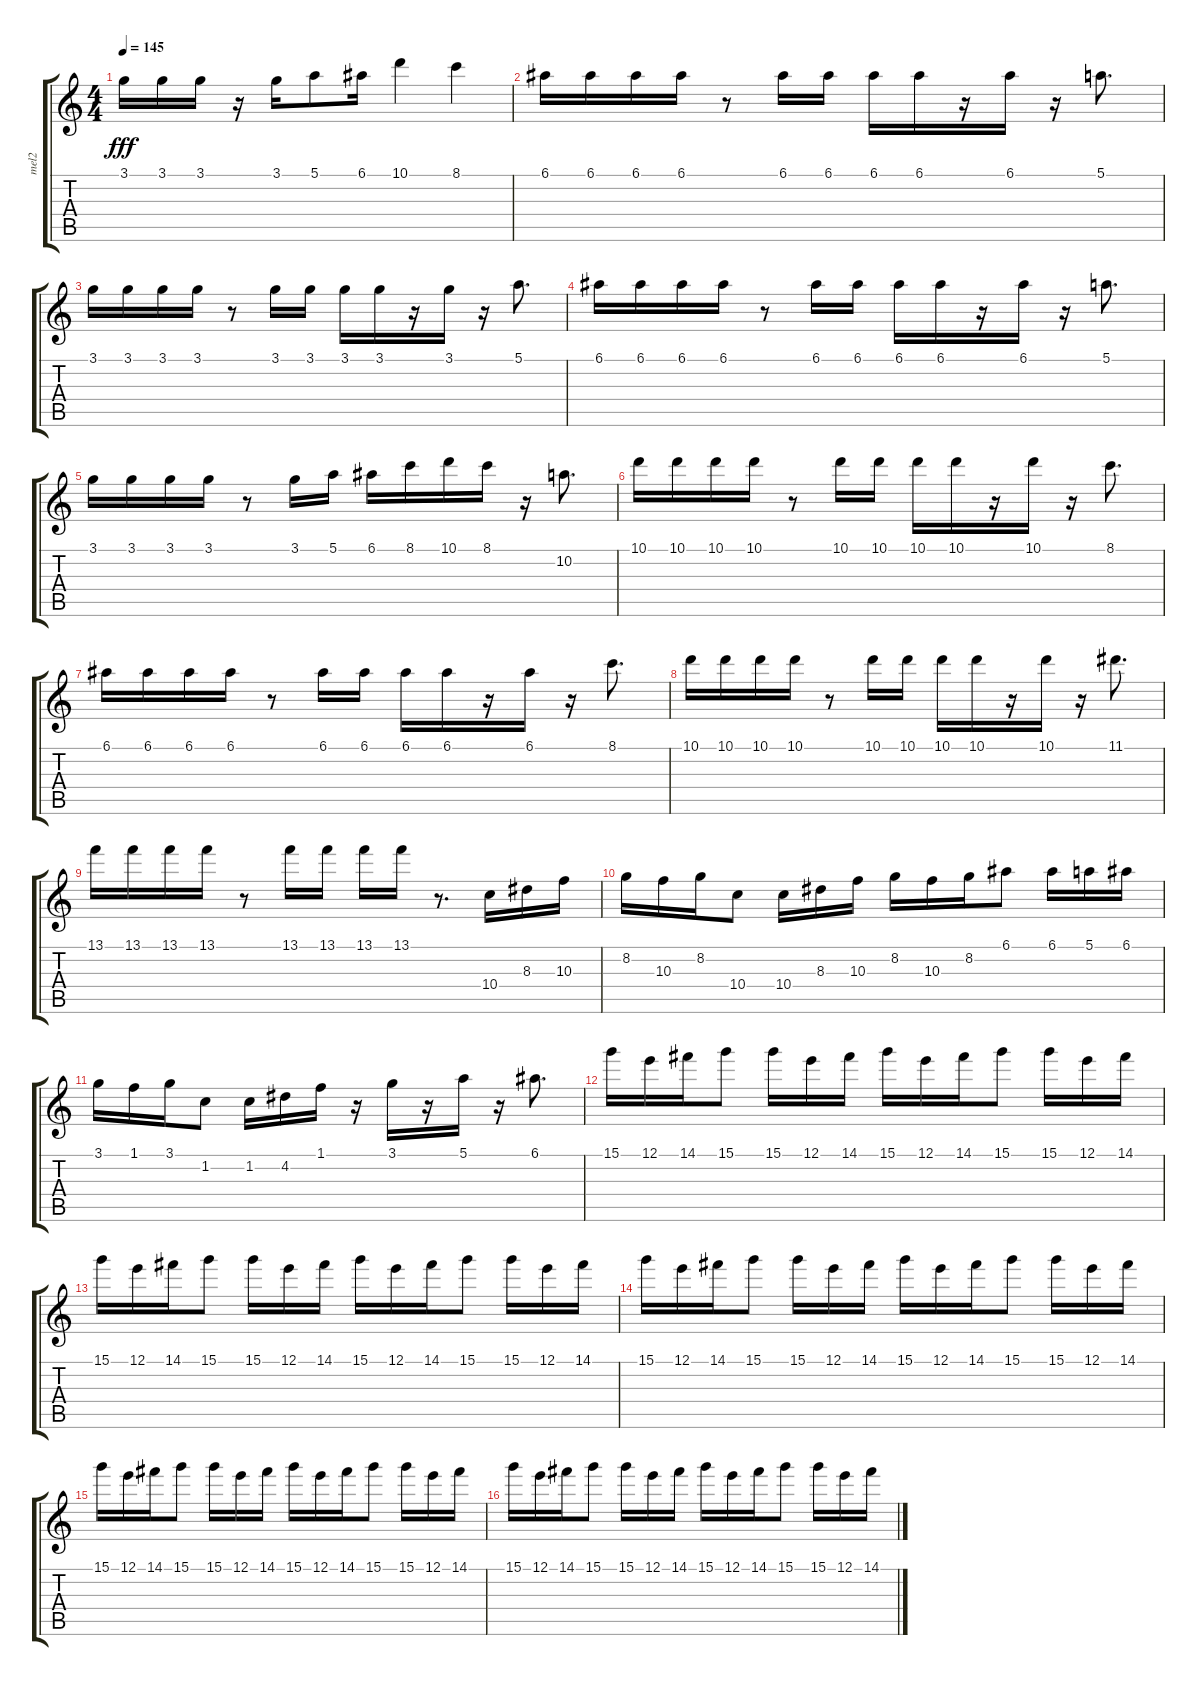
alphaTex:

\track ("mel2" "mel2") {instrument overdrivenguitar}
\staff {score tabs}
\tuning (E4 B3 G3 D3 A2 E2) {hide}
\ts (4 4)
\tempo 145
\clef g2
\ks c
3.1.16{dy fff} 3.1.16 3.1.16 r.16 3.1.16 5.1.8 6.1.16 10.1.4 8.1.4 |
6.1.16 6.1.16 6.1.16 6.1.16 r.8 6.1.16 6.1.16 6.1.16 6.1.16 r.16 6.1.16 r.16 5.1.8{d} |
3.1.16 3.1.16 3.1.16 3.1.16 r.8 3.1.16 3.1.16 3.1.16 3.1.16 r.16 3.1.16 r.16 5.1.8{d} |
6.1.16 6.1.16 6.1.16 6.1.16 r.8 6.1.16 6.1.16 6.1.16 6.1.16 r.16 6.1.16 r.16 5.1.8{d} |
3.1.16 3.1.16 3.1.16 3.1.16 r.8 3.1.16 5.1.16 6.1.16 8.1.16 10.1.16 8.1.16 r.16 10.2.8{d} |
10.1.16 10.1.16 10.1.16 10.1.16 r.8 10.1.16 10.1.16 10.1.16 10.1.16 r.16 10.1.16 r.16 8.1.8{d} |
6.1.16 6.1.16 6.1.16 6.1.16 r.8 6.1.16 6.1.16 6.1.16 6.1.16 r.16 6.1.16 r.16 8.1.8{d} |
10.1.16 10.1.16 10.1.16 10.1.16 r.8 10.1.16 10.1.16 10.1.16 10.1.16 r.16 10.1.16 r.16 11.1.8{d} |
13.1.16 13.1.16 13.1.16 13.1.16 r.8 13.1.16 13.1.16 13.1.16 13.1.16 r.8{d} 10.4.16 8.3.16 10.3.16 |
8.2.16 10.3.16 8.2.16 10.4.8 10.4.16 8.3.16 10.3.16 8.2.16 10.3.16 8.2.16 6.1.8 6.1.16 5.1.16 6.1.16 |
3.1.16 1.1.16 3.1.16 1.2.8 1.2.16 4.2.16 1.1.16 r.16 3.1.16 r.16 5.1.16 r.16 6.1.8{d} |
15.1.16 12.1.16 14.1.16 15.1.8 15.1.16 12.1.16 14.1.16 15.1.16 12.1.16 14.1.16 15.1.8 15.1.16 12.1.16 14.1.16 |
15.1.16 12.1.16 14.1.16 15.1.8 15.1.16 12.1.16 14.1.16 15.1.16 12.1.16 14.1.16 15.1.8 15.1.16 12.1.16 14.1.16 |
15.1.16 12.1.16 14.1.16 15.1.8 15.1.16 12.1.16 14.1.16 15.1.16 12.1.16 14.1.16 15.1.8 15.1.16 12.1.16 14.1.16 |
15.1.16 12.1.16 14.1.16 15.1.8 15.1.16 12.1.16 14.1.16 15.1.16 12.1.16 14.1.16 15.1.8 15.1.16 12.1.16 14.1.16 |
15.1.16 12.1.16 14.1.16 15.1.8 15.1.16 12.1.16 14.1.16 15.1.16 12.1.16 14.1.16 15.1.8 15.1.16 12.1.16 14.1.16
